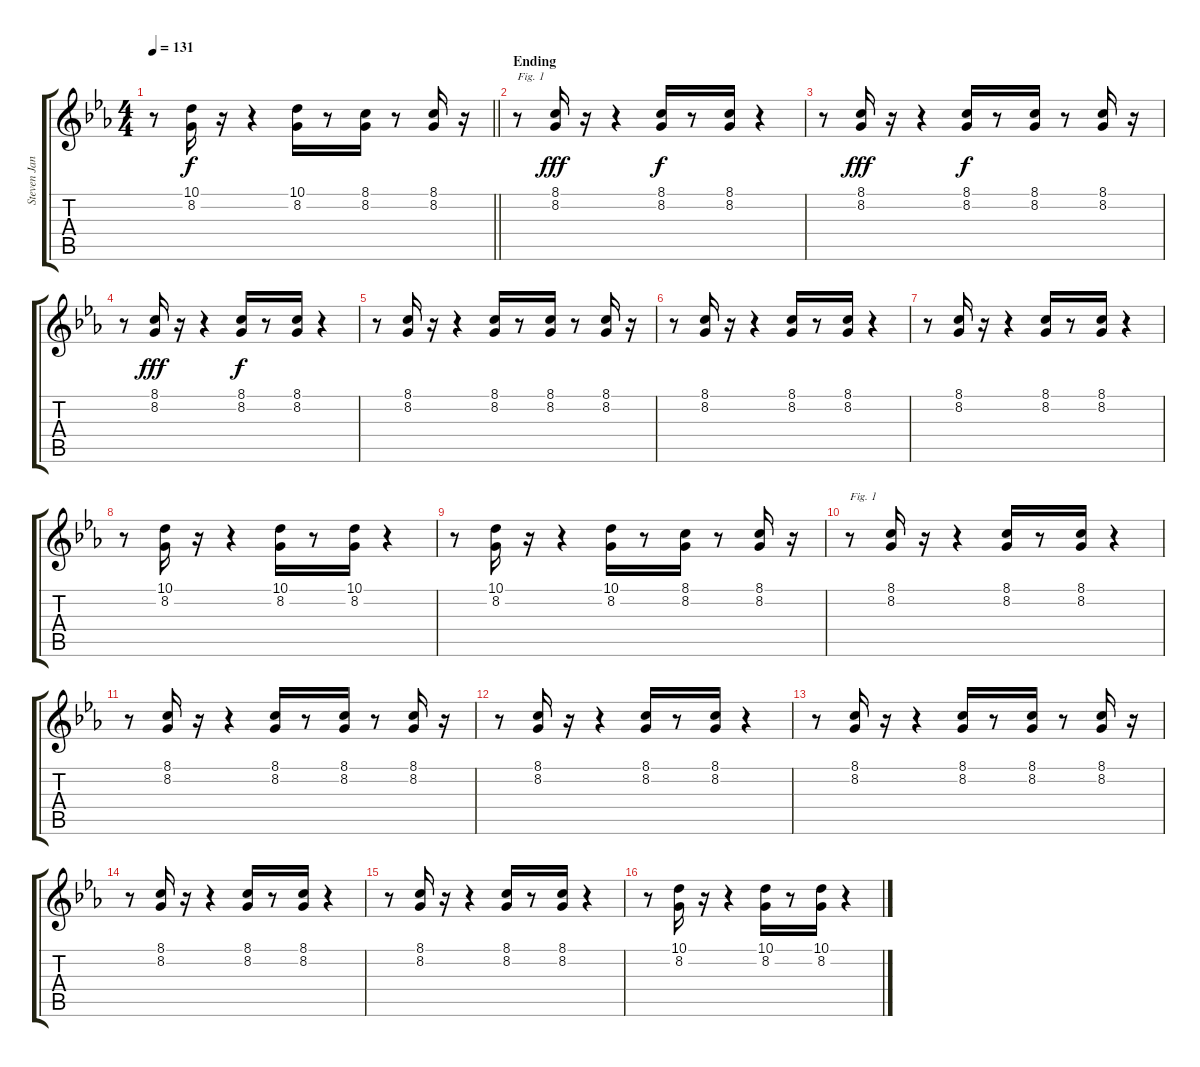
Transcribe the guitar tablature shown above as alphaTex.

\track ("Steven Janssens (elec. gtr.)" "Steven Jan") {instrument lead2sawtooth}
\staff {score tabs}
\tuning (E4 B3 G3 D3 A2 E2) {hide}
\ts (4 4)
\tempo 131
\clef g2
\barLineRight lightlight
\ks cminor
r.8{dy f} (10.1 8.2).16 r.16 r.4 (10.1 8.2).16 r.8 (8.1 8.2).16 r.8 (8.1 8.2).16 r.16 |
\section ("" "Ending")
r.8{txt "Fig. 1"} (8.1 8.2).16{dy fff} r.16 r.4 (8.1 8.2).16{dy f} r.8 (8.1 8.2).16 r.4 |
r.8 (8.1 8.2).16{dy fff} r.16 r.4 (8.1 8.2).16{dy f} r.8 (8.1 8.2).16 r.8 (8.1 8.2).16 r.16 |
r.8 (8.1 8.2).16{dy fff} r.16 r.4 (8.1 8.2).16{dy f} r.8 (8.1 8.2).16 r.4 |
r.8 (8.1 8.2).16 r.16 r.4 (8.1 8.2).16 r.8 (8.1 8.2).16 r.8 (8.1 8.2).16 r.16 |
r.8 (8.1 8.2).16 r.16 r.4 (8.1 8.2).16 r.8 (8.1 8.2).16 r.4 |
r.8 (8.1 8.2).16 r.16 r.4 (8.1 8.2).16 r.8 (8.1 8.2).16 r.4 |
r.8 (10.1 8.2).16 r.16 r.4 (10.1 8.2).16 r.8 (10.1 8.2).16 r.4 |
r.8 (10.1 8.2).16 r.16 r.4 (10.1 8.2).16 r.8 (8.1 8.2).16 r.8 (8.1 8.2).16 r.16 |
r.8{txt "Fig. 1"} (8.1 8.2).16 r.16 r.4 (8.1 8.2).16 r.8 (8.1 8.2).16 r.4 |
r.8 (8.1 8.2).16 r.16 r.4 (8.1 8.2).16 r.8 (8.1 8.2).16 r.8 (8.1 8.2).16 r.16 |
r.8 (8.1 8.2).16 r.16 r.4 (8.1 8.2).16 r.8 (8.1 8.2).16 r.4 |
r.8 (8.1 8.2).16 r.16 r.4 (8.1 8.2).16 r.8 (8.1 8.2).16 r.8 (8.1 8.2).16 r.16 |
r.8 (8.1 8.2).16 r.16 r.4 (8.1 8.2).16 r.8 (8.1 8.2).16 r.4 |
r.8 (8.1 8.2).16 r.16 r.4 (8.1 8.2).16 r.8 (8.1 8.2).16 r.4 |
r.8 (10.1 8.2).16 r.16 r.4 (10.1 8.2).16 r.8 (10.1 8.2).16 r.4
